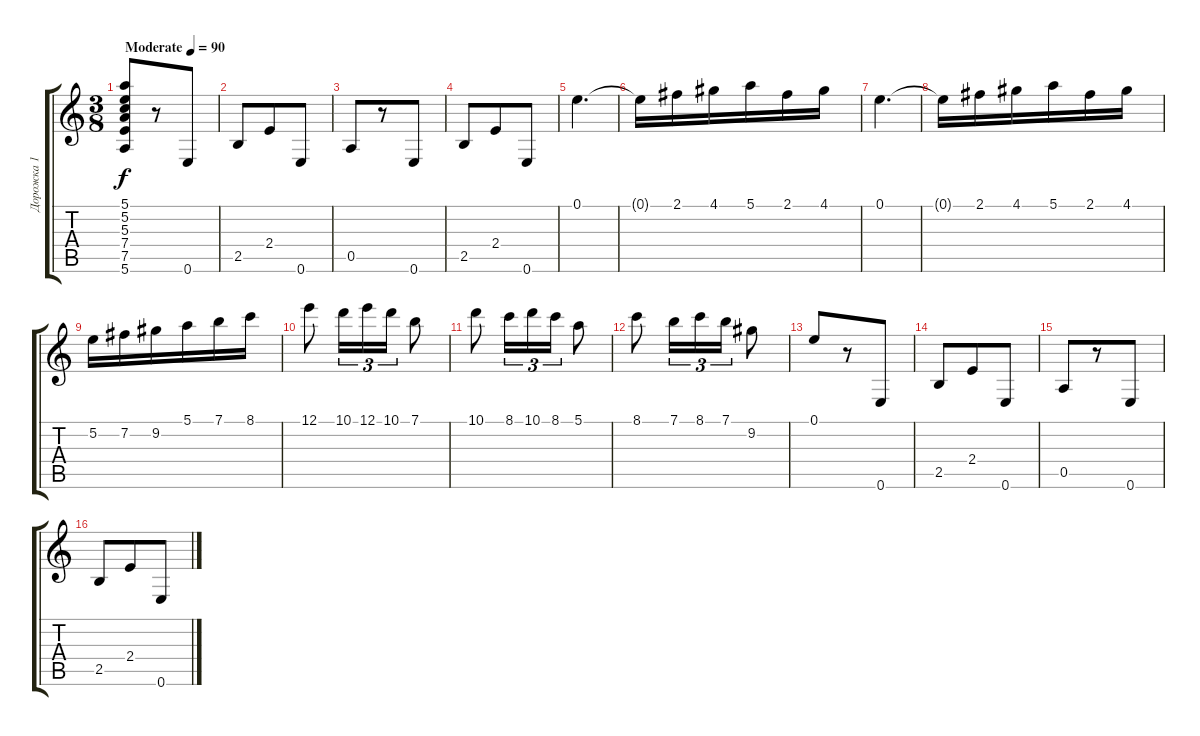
\track ("Дорожка 1" "Дорожка 1") {instrument acousticguitarsteel}
\staff {score tabs}
\tuning (E4 B3 G3 D3 A2 E2) {hide}
\ts (3 8)
\tempo (90 "Moderate")
\clef g2
\ks c
(5.1 5.2 5.3 7.4 7.5 5.6).8{dy f instrument acousticguitarsteel} r.8 0.6.8 |
2.5.8 2.4.8 0.6.8 |
0.5.8 r.8 0.6.8 |
2.5.8 2.4.8 0.6.8 |
0.1.4{d} |
0.1{t}.16 2.1.16 4.1.16 5.1.16 2.1.16 4.1.16 |
0.1.4{d} |
0.1{t}.16 2.1.16 4.1.16 5.1.16 2.1.16 4.1.16 |
5.2.16 7.2.16 9.2.16 5.1.16 7.1.16 8.1.16 |
12.1.8 10.1.16{tu (3 2)} 12.1.16{tu (3 2)} 10.1.16{tu (3 2)} 7.1.8 |
10.1.8 8.1.16{tu (3 2)} 10.1.16{tu (3 2)} 8.1.16{tu (3 2)} 5.1.8 |
8.1.8 7.1.16{tu (3 2)} 8.1.16{tu (3 2)} 7.1.16{tu (3 2)} 9.2.8 |
0.1.8 r.8 0.6.8 |
2.5.8 2.4.8 0.6.8 |
0.5.8 r.8 0.6.8 |
2.5.8 2.4.8 0.6.8
